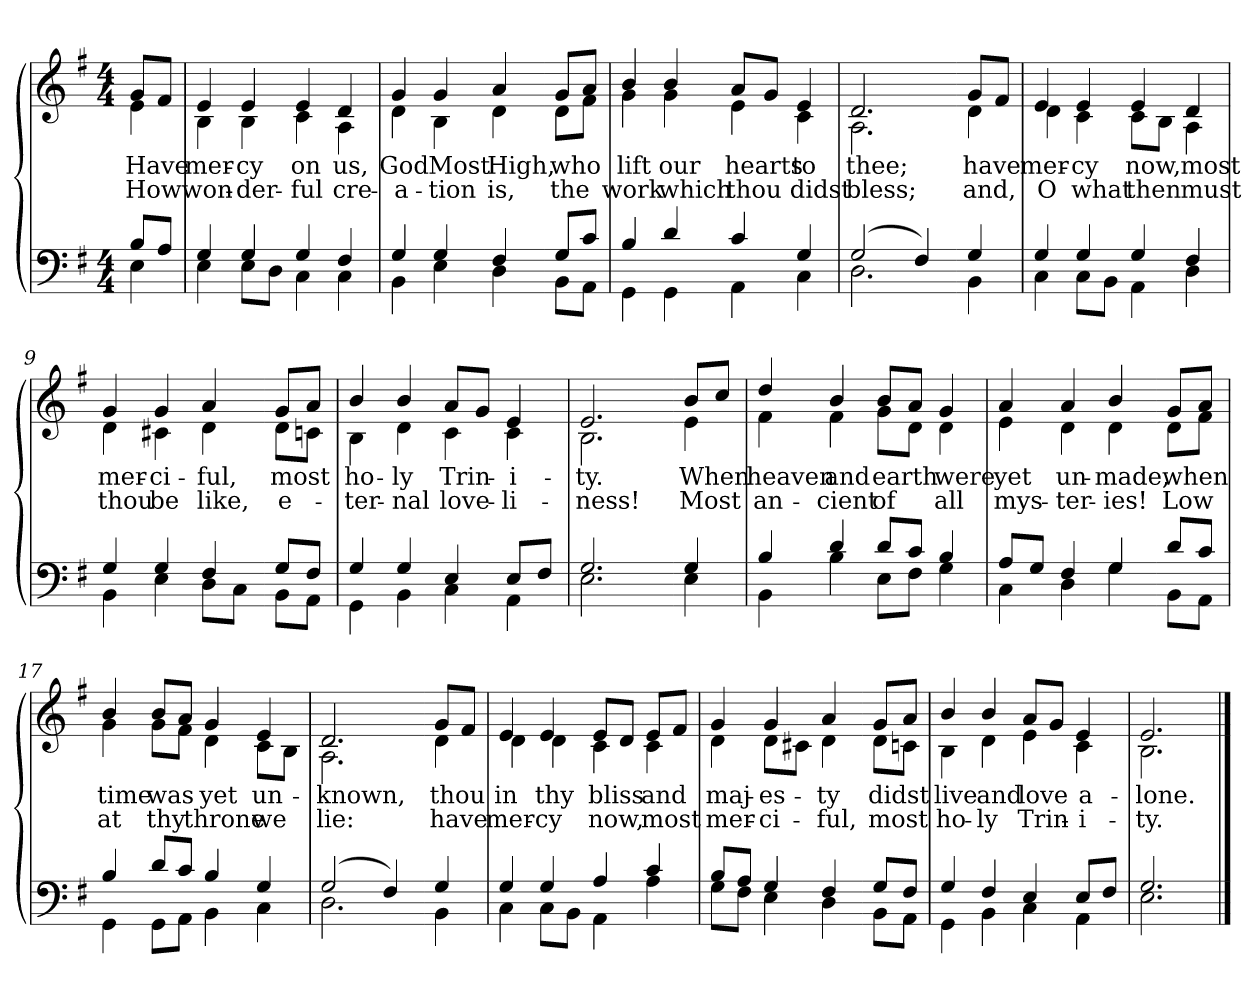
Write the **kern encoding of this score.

**kern	**kern	**text	**text
*part2	*part1	*part1	*part1
*staff2	*staff1	*staff1	*staff1
*clefF4	*clefG2	*	*
*k[f#]	*k[f#]	*	*
*M4/4	*M4/4	*	*
=1	=1	=1	=1
*^	*	*	*
!	!	!LO:TX:b:i:t=Verse	!	!
!	!	!	!LO:LY:b	!LO:LY:b
*	*	*^	*	*
8B/L	4E\	8g/L	4e\	Have	How
8A/J	.	8f#/J	.	.	.
=2	=2	=2	=2	=2	=2
!	!	!	!	!LO:LY:b	!LO:LY:b
4G/	4E\	4e/	4B\	mer-	won-
!	!	!	!	!LO:LY:b	!LO:LY:b
4G/	8E\L	4e/	4B\	-cy	-der-
.	8D\J	.	.	.	.
!	!	!	!	!LO:LY:b	!LO:LY:b
4G/	4C\	4e/	4c\	on	-ful
!	!	!	!	!LO:LY:b	!LO:LY:b
4F#/	4C\	4d/	4A\	us,	cre-
=3	=3	=3	=3	=3	=3
!	!	!	!	!LO:LY:b	!LO:LY:b
4G/	4BB\	4g/	4d\	God	-a-
!	!	!	!	!LO:LY:b	!LO:LY:b
4G/	4E\	4g/	4B\	Most	-tion
!	!	!	!	!LO:LY:b	!LO:LY:b
4F#/	4D\	4a/	4d\	High,	is,
!!LO:LB:g=z	!!
=4-	=4-	=4-	=4-	=4-	=4-
!	!	!	!	!LO:LY:b	!LO:LY:b
8G/L	8BB\L	8g/L	8d\L	who	the
8c/J	8AA\J	8a/J	8f#\J	.	.
=5	=5	=5	=5	=5	=5
!	!	!	!	!LO:LY:b	!LO:LY:b
4B/	4GG\	4b/	4g\	lift	work
!	!	!	!	!LO:LY:b	!LO:LY:b
4d/	4GG\	4b/	4g\	our	which
!	!	!	!	!LO:LY:b	!LO:LY:b
4c/	4AA\	8a/L	4e\	hearts	thou
.	.	8g/J	.	.	.
!	!	!	!	!LO:LY:b	!LO:LY:b
4G/	4C\	4e/	4c\	to	didst
=6	=6	=6	=6	=6	=6
!	!	!	!	!LO:LY:b	!LO:LY:b
(>2G/	2.D\	2.d/	2.A\	thee;	bless;
4F#/)	.	.	.	.	.
!!LO:LB:g=z	!!
=7-	=7-	=7-	=7-	=7-	=7-
!	!	!	!	!LO:LY:b	!LO:LY:b
4G/	4BB\	8g/L	4d\	have	and,
.	.	8f#/J	.	.	.
=8	=8	=8	=8	=8	=8
!	!	!	!	!LO:LY:b	!LO:LY:b
4G/	4C\	4e/	4d\	mer-	O
!	!	!	!	!LO:LY:b	!LO:LY:b
4G/	8C\L	4e/	4c\	-cy	what
.	8BB\J	.	.	.	.
!	!	!	!	!LO:LY:b	!LO:LY:b
4G/	4AA\	4e/	8c\L	now,	then
.	.	.	8B\J	.	.
!	!	!	!	!LO:LY:b	!LO:LY:b
4F#/	4D\	4d/	4A\	most	must
=9	=9	=9	=9	=9	=9
!	!	!	!	!LO:LY:b	!LO:LY:b
4G/	4BB\	4g/	4d\	mer-	thou
!	!	!	!	!LO:LY:b	!LO:LY:b
4G/	4E\	4g/	4c#X\	-ci-	be
!	!	!	!	!LO:LY:b	!LO:LY:b
4F#/	8D\L	4a/	4d\	-ful,	like,
.	8C\J	.	.	.	.
!!LO:LB:g=z	!!
=10-	=10-	=10-	=10-	=10-	=10-
!	!	!	!	!LO:LY:b	!LO:LY:b
8G/L	8BB\L	8g/L	8d\L	most	e-
8F#/J	8AA\J	8a/J	8c\J	.	.
=11	=11	=11	=11	=11	=11
!	!	!	!	!LO:LY:b	!LO:LY:b
4G/	4GG\	4b/	4B\	ho-	-ter-
!	!	!	!	!LO:LY:b	!LO:LY:b
4G/	4BB\	4b/	4d\	-ly	-nal
!	!	!	!	!LO:LY:b	!LO:LY:b
4E/	4C\	8a/L	4c\	Trin-	love-
.	.	8g/J	.	.	.
!	!	!	!	!LO:LY:b	!LO:LY:b
8E/L	4AA\	4e/	4c\	-i-	-li-
8F#/J	.	.	.	.	.
=12	=12	=12	=12	=12	=12
!	!	!	!	!LO:LY:b	!LO:LY:b
2.G/	2.E\	2.e/	2.B\	-ty.	-ness!
!!LO:LB:g=z	!!
=13-	=13-	=13-	=13-	=13-	=13-
!	!	!	!	!LO:LY:b	!LO:LY:b
4G/	4E\	8b/L	4e\	When	Most
.	.	8cc/J	.	.	.
=14	=14	=14	=14	=14	=14
!	!	!	!	!LO:LY:b	!LO:LY:b
4B/	4BB\	4dd/	4f#\	heaven	an-
!	!	!	!	!LO:LY:b	!LO:LY:b
4d/	4B\	4b/	4f#\	and	-cient
!	!	!	!	!LO:LY:b	!LO:LY:b
8d/L	8E\L	8b/L	8g\L	earth	of
8c/J	8F#\J	8a/J	8d\J	.	.
!	!	!	!	!LO:LY:b	!LO:LY:b
4B/	4G\	4g/	4d\	were	all
=15	=15	=15	=15	=15	=15
!	!	!	!	!LO:LY:b	!LO:LY:b
8A/L	4C\	4a/	4e\	yet	mys-
8G/J	.	.	.	.	.
!	!	!	!	!LO:LY:b	!LO:LY:b
4F#/	4D\	4a/	4d\	un-	-ter-
!	!	!	!	!LO:LY:b	!LO:LY:b
4G/	4G\	4b/	4d\	-made,	-ies!
!!LO:LB:g=z	!!
=16-	=16-	=16-	=16-	=16-	=16-
!	!	!	!	!LO:LY:b	!LO:LY:b
8d/L	8BB\L	8g/L	8d\L	when	Low
8c/J	8AA\J	8a/J	8f#\J	.	.
=17	=17	=17	=17	=17	=17
!	!	!	!	!LO:LY:b	!LO:LY:b
4B/	4GG\	4b/	4g\	time	at
!	!	!	!	!LO:LY:b	!LO:LY:b
8d/L	8GG\L	8b/L	8g\L	was	thy
8c/J	8AA\J	8a/J	8f#\J	.	.
!	!	!	!	!LO:LY:b	!LO:LY:b
4B/	4BB\	4g/	4d\	yet	throne
!	!	!	!	!LO:LY:b	!LO:LY:b
4G/	4C\	4e/	8c\L	un-	we
.	.	.	8B\J	.	.
=18	=18	=18	=18	=18	=18
!	!	!	!	!LO:LY:b	!LO:LY:b
(>2G/	2.D\	2.d/	2.A\	-known,	lie:
4F#/)	.	.	.	.	.
!!LO:LB:g=z	!!
=19-	=19-	=19-	=19-	=19-	=19-
!	!	!	!	!LO:LY:b	!LO:LY:b
4G/	4BB\	8g/L	4d\	thou	have
.	.	8f#/J	.	.	.
=20	=20	=20	=20	=20	=20
!	!	!	!	!LO:LY:b	!LO:LY:b
4G/	4C\	4e/	4d\	in	mer-
!	!	!	!	!LO:LY:b	!LO:LY:b
4G/	8C\L	4e/	4d\	thy	-cy
.	8BB\J	.	.	.	.
!	!	!	!	!LO:LY:b	!LO:LY:b
4A/	4AA\	8e/L	4c\	bliss	now,
.	.	8d/J	.	.	.
!	!	!	!	!LO:LY:b	!LO:LY:b
4c/	4A\	8e/L	4c\	and	most
.	.	8f#/J	.	.	.
=21	=21	=21	=21	=21	=21
!	!	!	!	!LO:LY:b	!LO:LY:b
8B/L	8G\L	4g/	4d\	maj-	mer-
8A/J	8F#\J	.	.	.	.
!	!	!	!	!LO:LY:b	!LO:LY:b
4G/	4E\	4g/	8d\L	-es-	-ci-
.	.	.	8c#X\J	.	.
!	!	!	!	!LO:LY:b	!LO:LY:b
4F#/	4D\	4a/	4d\	-ty	-ful,
!!LO:LB:g=z	!!
=22-	=22-	=22-	=22-	=22-	=22-
!	!	!	!	!LO:LY:b	!LO:LY:b
8G/L	8BB\L	8g/L	8d\L	didst	most
8F#/J	8AA\J	8a/J	8c\J	.	.
=23	=23	=23	=23	=23	=23
!	!	!	!	!LO:LY:b	!LO:LY:b
4G/	4GG\	4b/	4B\	live	ho-
!	!	!	!	!LO:LY:b	!LO:LY:b
4F#/	4BB\	4b/	4d\	and	-ly
!	!	!	!	!LO:LY:b	!LO:LY:b
4E/	4C\	8a/L	4e\	love	Trin-
.	.	8g/J	.	.	.
!	!	!	!	!LO:LY:b	!LO:LY:b
8E/L	4AA\	4e/	4c\	a-	-i-
8F#/J	.	.	.	.	.
=24	=24	=24	=24	=24	=24
!	!	!	!	!LO:LY:b	!LO:LY:b
2.G/	2.E\	2.e/	2.B\	-lone.	-ty.
*v	*v	*	*	*	*
*	*v	*v	*	*
==	==	==	==
*-	*-	*-	*-
